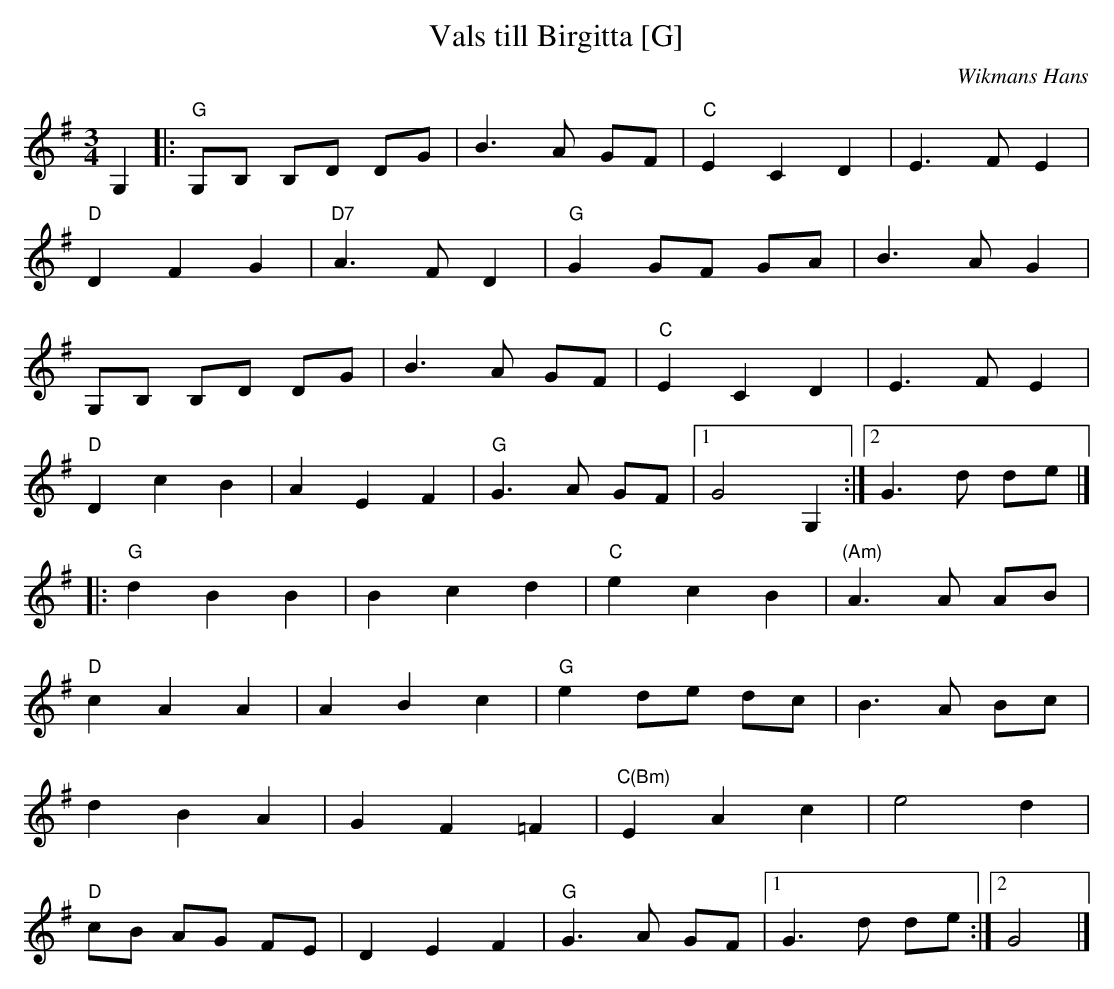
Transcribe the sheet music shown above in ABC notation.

X:1
T: Vals till Birgitta [G]
C: Wikmans Hans
L: 1/8
M: 3/4
K: G
G,2 |:"G"G,B, B,D DG| B3 A GF | "C" E2C2 D2 |E3 F E2 |
"D"D2 F2 G2 |"D7"A3 FD2 |"G"G2 GF GA | B3A G2 |
G,B, B,D DG | B3A1 GF | "C" E2 C2 D2 | E3 F E2 |
"D"D2c2 B2 | A2E2 F2 |"G" G3 A GF |[1G4 G,2 :|[2 G3 d de|]
|: "G" d2 B2 B2 | B2 c2 d2 | "C" e2 c2 B2 | "(Am)" A3 A AB|
"D"c2 A2A2| A2B2c2 |"G" e2 de dc |B3 A Bc |
d2 B2 A2 | G2F2 =F2 | "C(Bm)"E2A2 c2 |e4 d2 |
"D" cB AG FE | D2 E2 F2| "G" G3A GF |[1G3 d de :|[2 G4 |]
